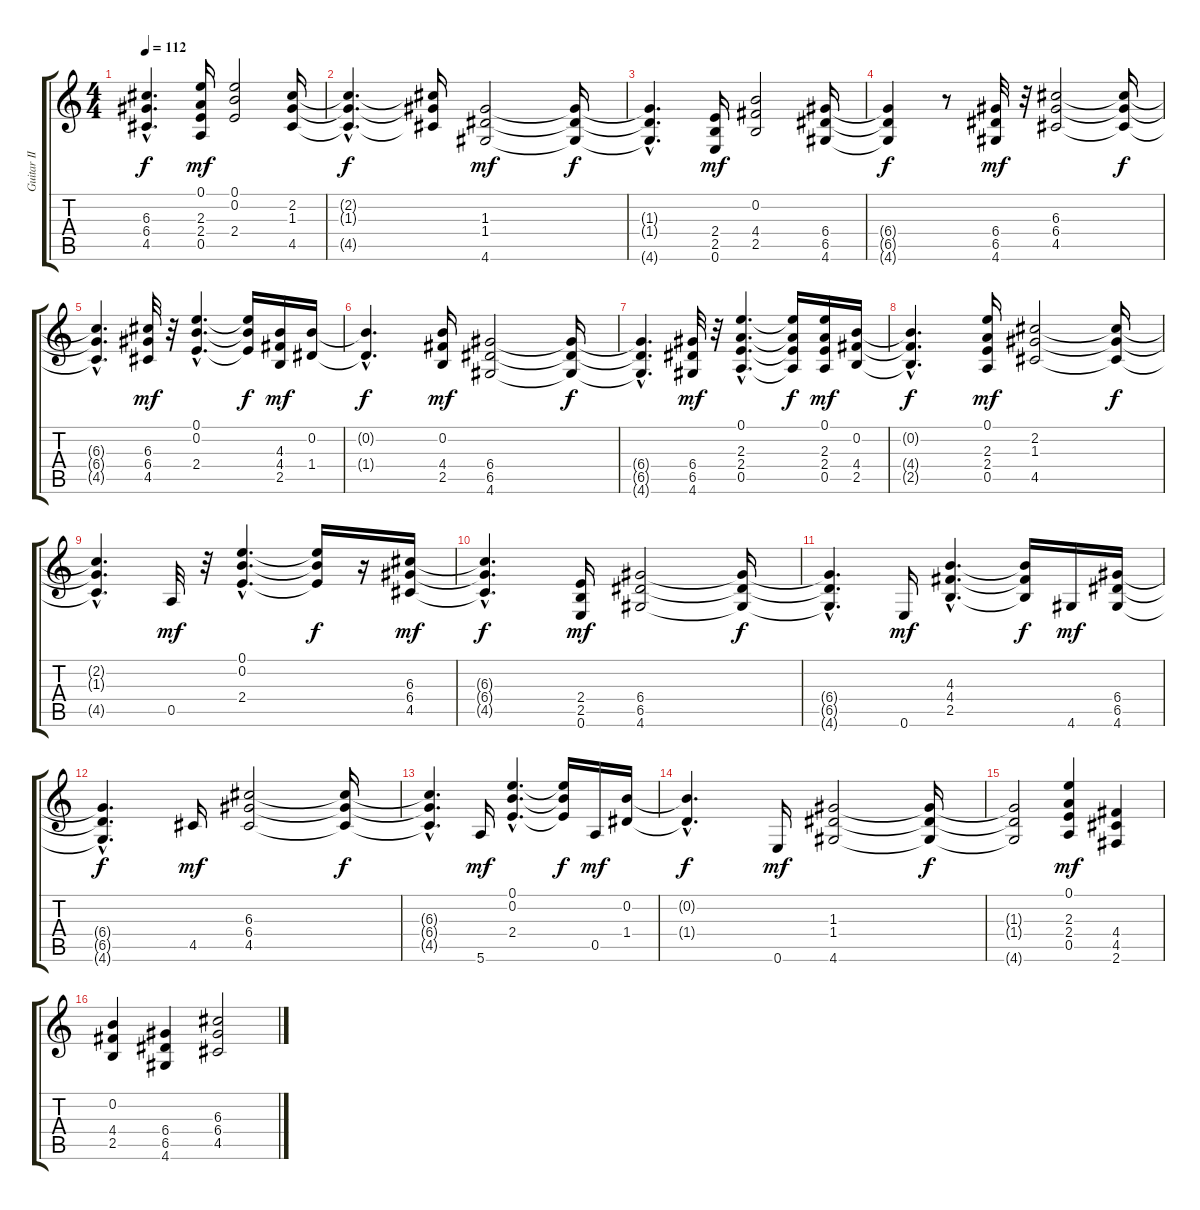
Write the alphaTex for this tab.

\track ("Guitar II" "Guitar II") {instrument distortionguitar}
\staff {score tabs}
\tuning (E4 B3 G3 D3 A2 E2) {hide}
\ts (4 4)
\tempo 112
\clef g2
\ks c
(6.3{hac t} 6.4{hac t} 4.5{hac t}).4{d dy f} (0.1 2.3 2.4 0.5).16{dy mf} (0.1 0.2 2.4).2 (2.2 1.3 4.5).16 |
(2.2{hac t} 1.3{hac t} 4.5{hac t}).4{d dy f} (2.2{t} 1.3{t} 4.5{t}).16 (1.3 1.4 4.6).2{dy mf} (1.3{t} 1.4{t} 4.6{t}).16{dy f} |
(1.3{hac t} 1.4{hac t} 4.6{hac t}).4{d} (2.4 2.5 0.6).16{dy mf} (0.2 4.4 2.5).2 (6.4 6.5 4.6).16 |
(6.4{t} 6.5{t} 4.6{t}).4{dy f} r.8 (6.4 6.5 4.6).32{dy mf} r.32 (6.3 6.4 4.5).2 (6.3{t} 6.4{t} 4.5{t}).16{dy f} |
(6.3{hac t} 6.4{hac t} 4.5{hac t}).4{d} (6.3 6.4 4.5).32{dy mf} r.32 (0.1{hac} 0.2{hac} 2.4{hac}).4{d} (0.1{t} 0.2{t} 2.4{t}).16{dy f} (4.3 4.4 2.5).16{dy mf} (0.2 1.4).16 |
(0.2{hac t} 1.4{hac t}).4{d dy f} (0.2 4.4 2.5).16{dy mf} (6.4 6.5 4.6).2 (6.4{t} 6.5{t} 4.6{t}).16{dy f} |
(6.4{hac t} 6.5{hac t} 4.6{hac t}).4{d} (6.4 6.5 4.6).32{dy mf} r.32 (0.1{hac} 2.3{hac} 2.4{hac} 0.5{hac}).4{d} (0.1{t} 2.3{t} 2.4{t} 0.5{t}).16{dy f} (0.1 2.3 2.4 0.5).16{dy mf} (0.2 4.4 2.5).16 |
(0.2{hac t} 4.4{hac t} 2.5{hac t}).4{d dy f} (0.1 2.3 2.4 0.5).16{dy mf} (2.2 1.3 4.5).2 (2.2{t} 1.3{t} 4.5{t}).16{dy f} |
(2.2{hac t} 1.3{hac t} 4.5{hac t}).4{d} 0.5.32{dy mf} r.32 (0.1{hac} 0.2{hac} 2.4{hac}).4{d} (0.1{t} 0.2{t} 2.4{t}).16{dy f} r.16 (6.3 6.4 4.5).16{dy mf} |
(6.3{hac t} 6.4{hac t} 4.5{hac t}).4{d dy f} (2.4 2.5 0.6).16{dy mf} (6.4 6.5 4.6).2 (6.4{t} 6.5{t} 4.6{t}).16{dy f} |
(6.4{hac t} 6.5{hac t} 4.6{hac t}).4{d} 0.6.16{dy mf} (4.3{hac} 4.4{hac} 2.5{hac}).4{d} (4.3{t} 4.4{t} 2.5{t}).16{dy f} 4.6.16{dy mf} (6.4 6.5 4.6).16 |
(6.4{hac t} 6.5{hac t} 4.6{hac t}).4{d dy f} 4.5.16{dy mf} (6.3 6.4 4.5).2 (6.3{t} 6.4{t} 4.5{t}).16{dy f} |
(6.3{hac t} 6.4{hac t} 4.5{hac t}).4{d} 5.6.16{dy mf} (0.1{hac} 0.2{hac} 2.4{hac}).4{d} (0.1{t} 0.2{t} 2.4{t}).16{dy f} 0.5.16{dy mf} (0.2 1.4).16 |
(0.2{hac t} 1.4{hac t}).4{d dy f} 0.6.16{dy mf} (1.3 1.4 4.6).2 (1.3{t} 1.4{t} 4.6{t}).16{dy f} |
(1.3{t} 1.4{t} 4.6{t}).2 (0.1 2.3 2.4 0.5).4{dy mf} (4.4 4.5 2.6).4 |
(0.2 4.4 2.5).4 (6.4 6.5 4.6).4 (6.3 6.4 4.5).2
